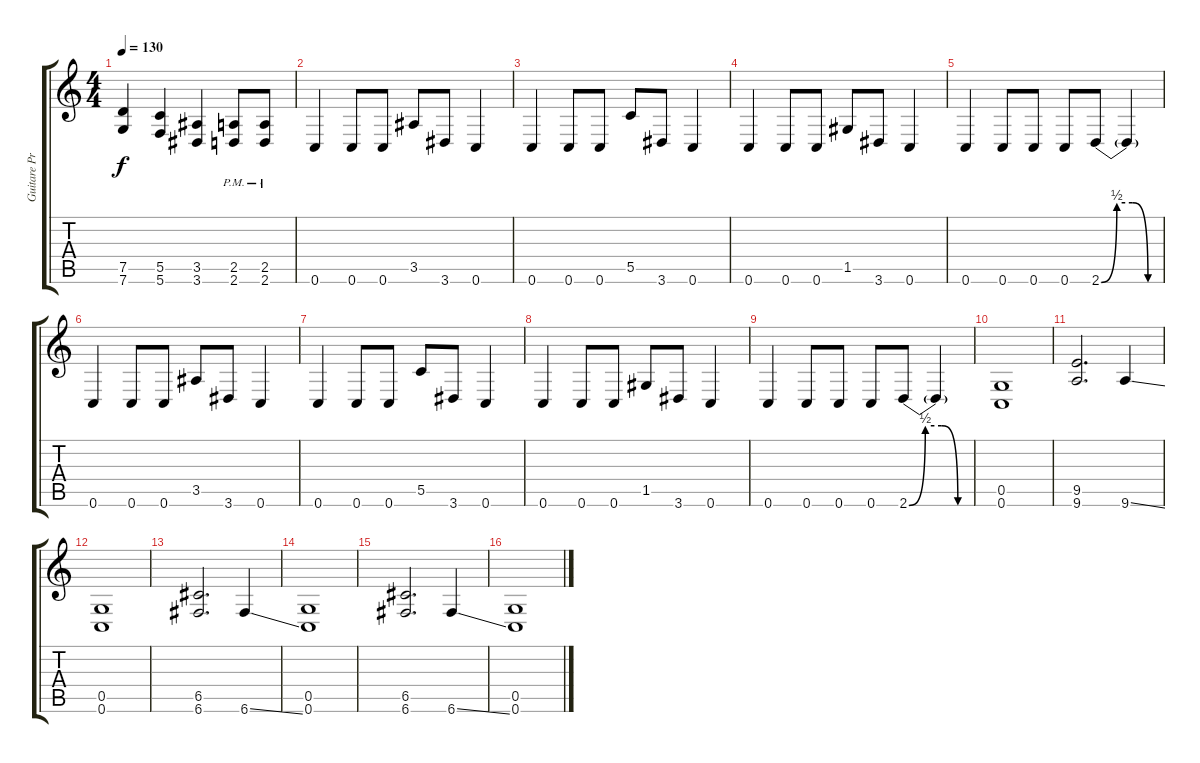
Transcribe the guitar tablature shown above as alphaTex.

\track ("Guitare Principale" "Guitare Pr") {instrument distortionguitar}
\staff {score tabs}
\tuning (D4 A3 F3 C3 G2 C2) {hide}
\ts (4 4)
\tempo 130
\clef g2
\ks c
(7.5 7.6).4{dy f} (5.5 5.6).4 (3.5 3.6).4 (2.5{pm} 2.6{pm}).8 (2.5{pm} 2.6{pm}).8 |
0.6.4 0.6.8 0.6.8 3.5.8 3.6.8 0.6.4 |
0.6.4 0.6.8 0.6.8 5.5.8 3.6.8 0.6.4 |
0.6.4 0.6.8 0.6.8 1.5.8 3.6.8 0.6.4 |
0.6.4 0.6.8 0.6.8 0.6.8 2.6{be (custom 0 0 15 2 30 2 45 0 60 0)}.8 2.6{t}.4 |
0.6.4 0.6.8 0.6.8 3.5.8 3.6.8 0.6.4 |
0.6.4 0.6.8 0.6.8 5.5.8 3.6.8 0.6.4 |
0.6.4 0.6.8 0.6.8 1.5.8 3.6.8 0.6.4 |
0.6.4 0.6.8 0.6.8 0.6.8 2.6{be (custom 0 0 15 2 30 2 45 0 60 0)}.8 2.6{t}.4 |
(0.5 0.6).1 |
(9.5 9.6).2{d} 9.6{ss}.4 |
(0.5 0.6).1 |
(6.5 6.6).2{d} 6.6{ss}.4 |
(0.5 0.6).1 |
(6.5 6.6).2{d} 6.6{ss}.4 |
(0.5 0.6).1
